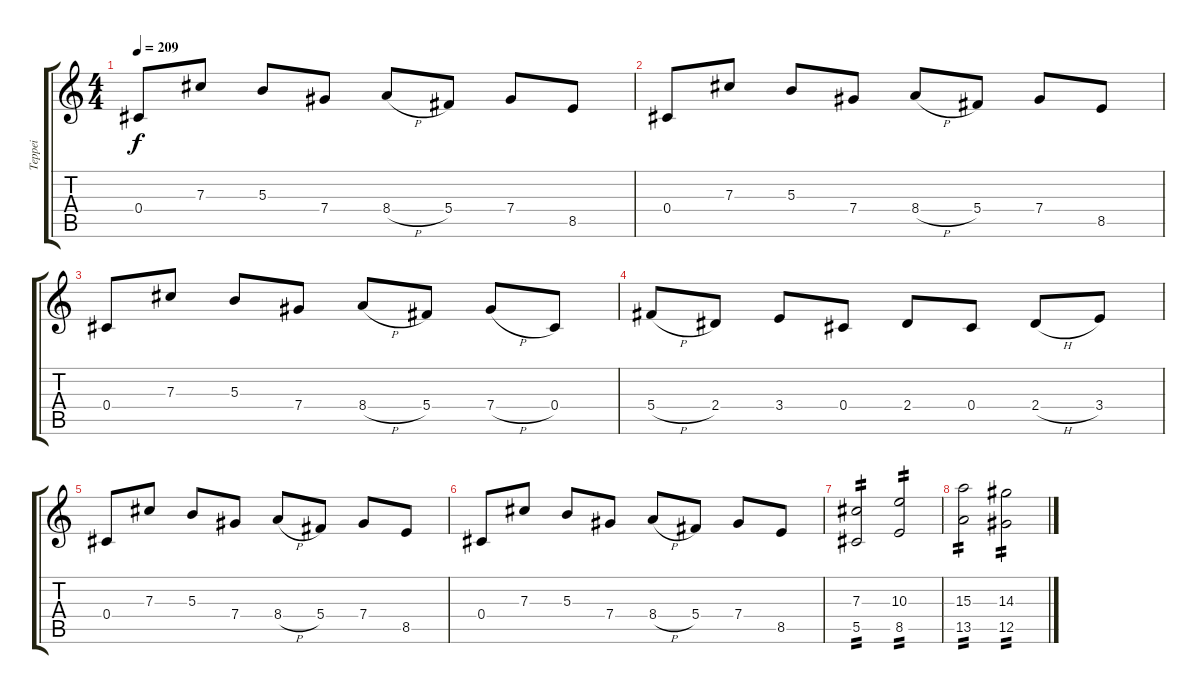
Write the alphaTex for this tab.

\track ("Teppei" "Teppei") {instrument overdrivenguitar}
\staff {score tabs}
\tuning (Eb4 Bb3 Gb3 Db3 Ab2 Db2) {hide}
\ts (4 4)
\tempo 209
\clef g2
\ks c
0.4.8{dy f} 7.3.8 5.3.8 7.4.8 8.4{h}.8 5.4.8 7.4.8 8.5.8 |
0.4.8 7.3.8 5.3.8 7.4.8 8.4{h}.8 5.4.8 7.4.8 8.5.8 |
0.4.8 7.3.8 5.3.8 7.4.8 8.4{h}.8 5.4.8 7.4{h}.8 0.4.8 |
5.4{h}.8 2.4.8 3.4.8 0.4.8 2.4.8 0.4.8 2.4{h}.8 3.4.8 |
0.4.8 7.3.8 5.3.8 7.4.8 8.4{h}.8 5.4.8 7.4.8 8.5.8 |
0.4.8 7.3.8 5.3.8 7.4.8 8.4{h}.8 5.4.8 7.4.8 8.5.8 |
(7.3 5.5).2{tp 2} (10.3 8.5).2{tp 2} |
(15.3 13.5).2{tp 2} (14.3 12.5).2{tp 2}
